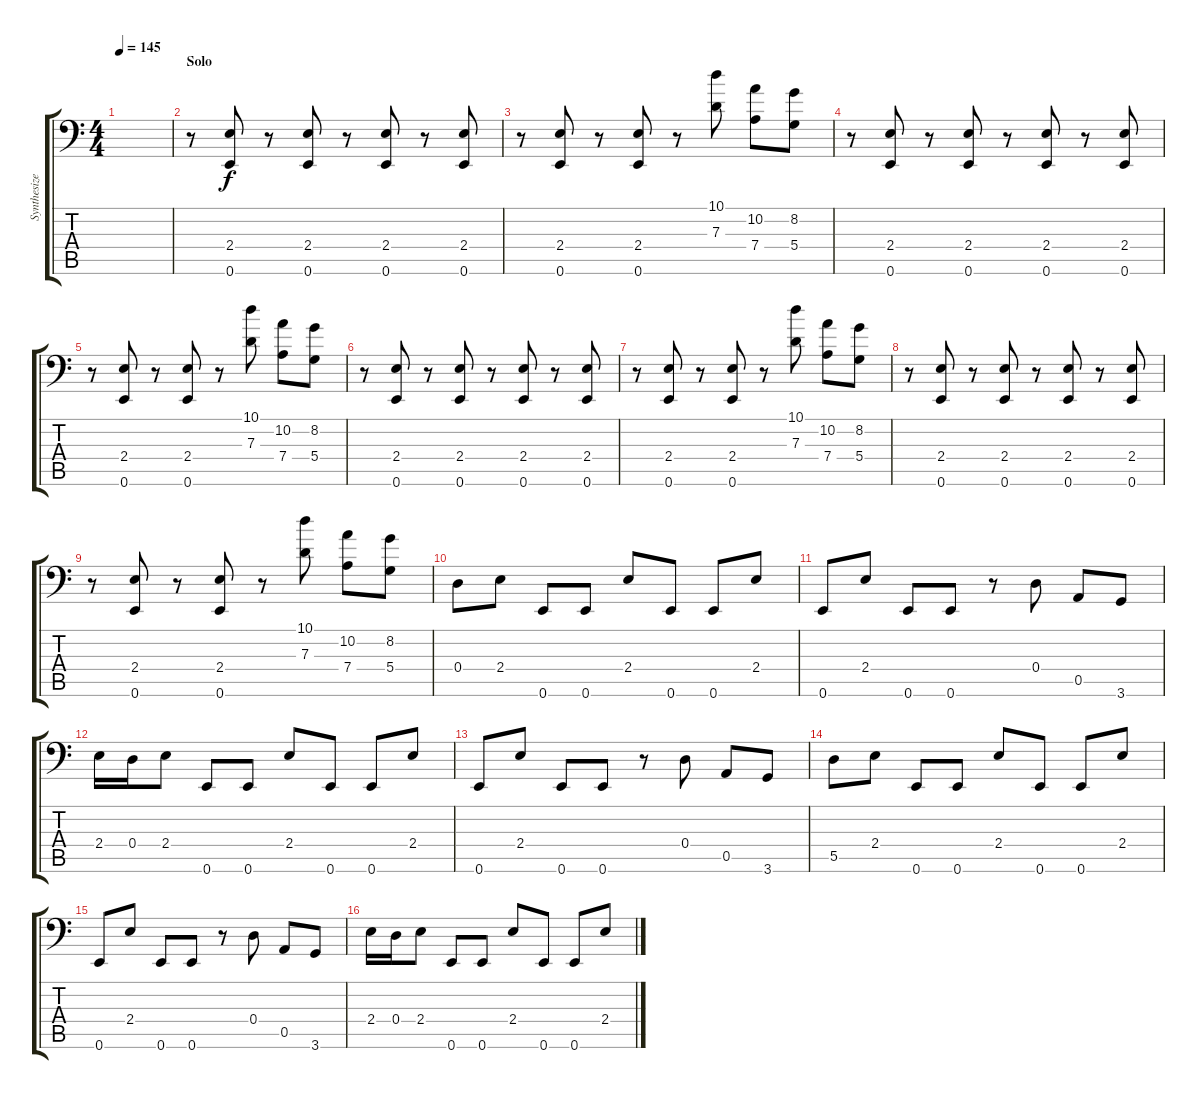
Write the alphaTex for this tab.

\track ("Synthesizer" "Synthesize") {instrument lead2sawtooth}
\staff {score tabs}
\tuning (E4 B3 G3 D3 A2 E2) {hide}
\ts (4 4)
\tempo 145
\clef f4
\ks c
|
\section ("" "Solo")
r.8 (2.4 0.6).8 r.8 (2.4 0.6).8 r.8 (2.4 0.6).8 r.8 (2.4 0.6).8 |
r.8 (2.4 0.6).8 r.8 (2.4 0.6).8 r.8 (10.1 7.3).8 (10.2 7.4).8 (8.2 5.4).8 |
r.8 (2.4 0.6).8 r.8 (2.4 0.6).8 r.8 (2.4 0.6).8 r.8 (2.4 0.6).8 |
r.8 (2.4 0.6).8 r.8 (2.4 0.6).8 r.8 (10.1 7.3).8 (10.2 7.4).8 (8.2 5.4).8 |
r.8 (2.4 0.6).8 r.8 (2.4 0.6).8 r.8 (2.4 0.6).8 r.8 (2.4 0.6).8 |
r.8 (2.4 0.6).8 r.8 (2.4 0.6).8 r.8 (10.1 7.3).8 (10.2 7.4).8 (8.2 5.4).8 |
r.8 (2.4 0.6).8 r.8 (2.4 0.6).8 r.8 (2.4 0.6).8 r.8 (2.4 0.6).8 |
r.8 (2.4 0.6).8 r.8 (2.4 0.6).8 r.8 (10.1 7.3).8 (10.2 7.4).8 (8.2 5.4).8 |
0.4.8 2.4.8 0.6.8 0.6.8 2.4.8 0.6.8 0.6.8 2.4.8 |
0.6.8 2.4.8 0.6.8 0.6.8 r.8 0.4.8 0.5.8 3.6.8 |
2.4.16 0.4.16 2.4.8 0.6.8 0.6.8 2.4.8 0.6.8 0.6.8 2.4.8 |
0.6.8 2.4.8 0.6.8 0.6.8 r.8 0.4.8 0.5.8 3.6.8 |
5.5.8 2.4.8 0.6.8 0.6.8 2.4.8 0.6.8 0.6.8 2.4.8 |
0.6.8 2.4.8 0.6.8 0.6.8 r.8 0.4.8 0.5.8 3.6.8 |
2.4.16 0.4.16 2.4.8 0.6.8 0.6.8 2.4.8 0.6.8 0.6.8 2.4.8
